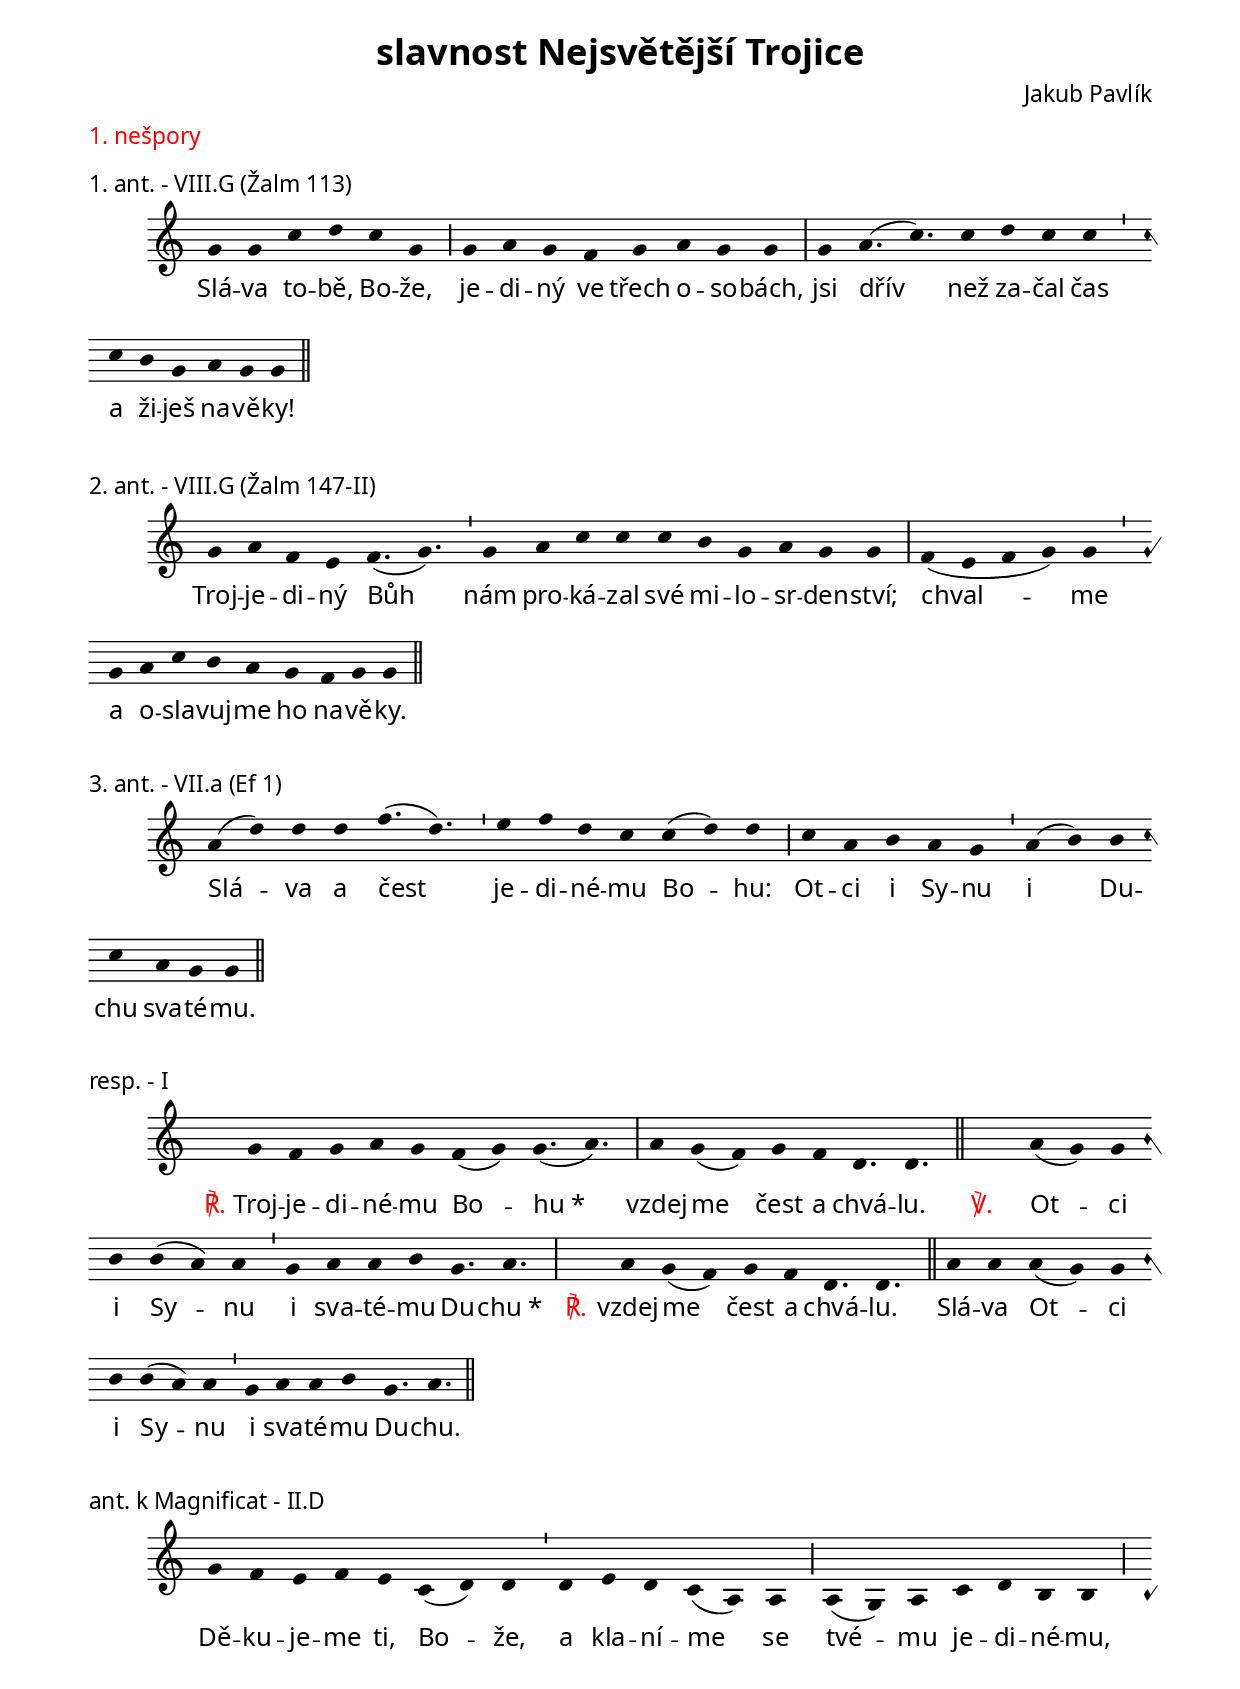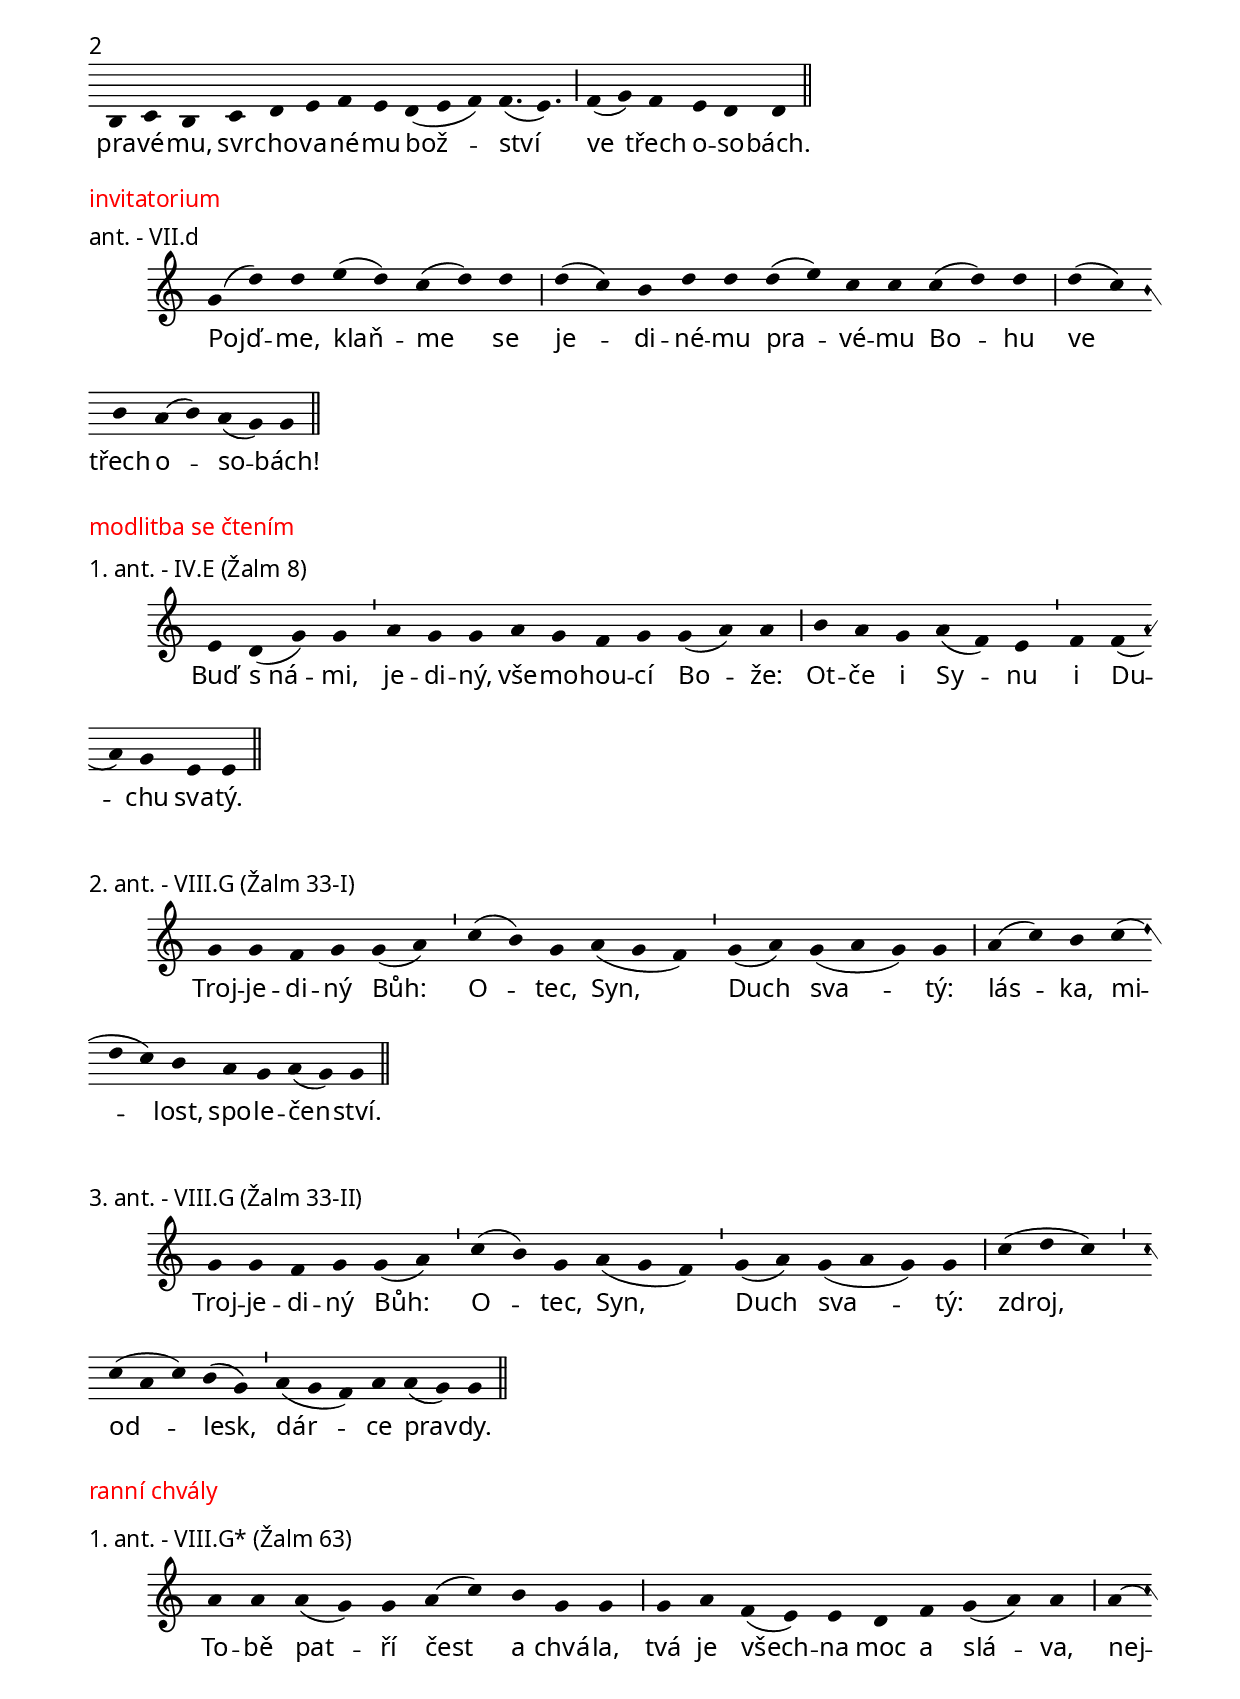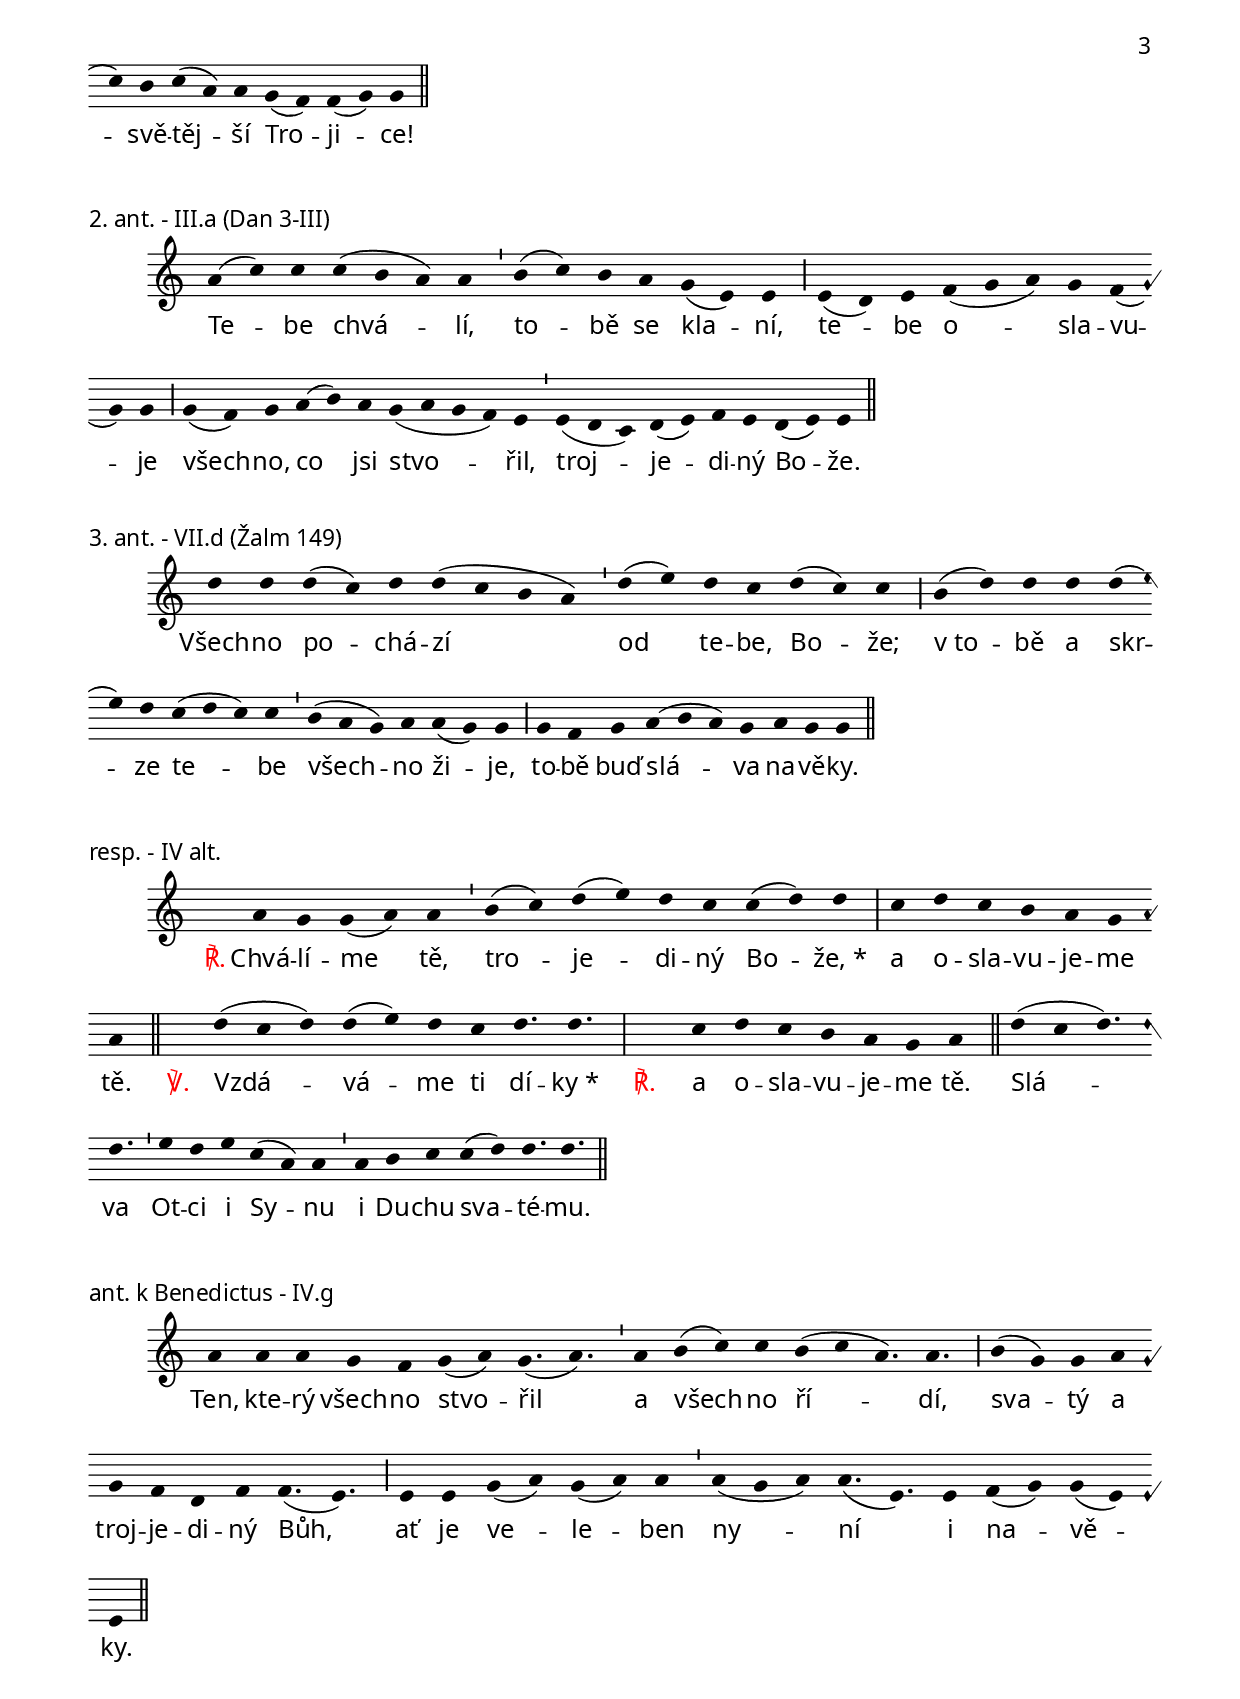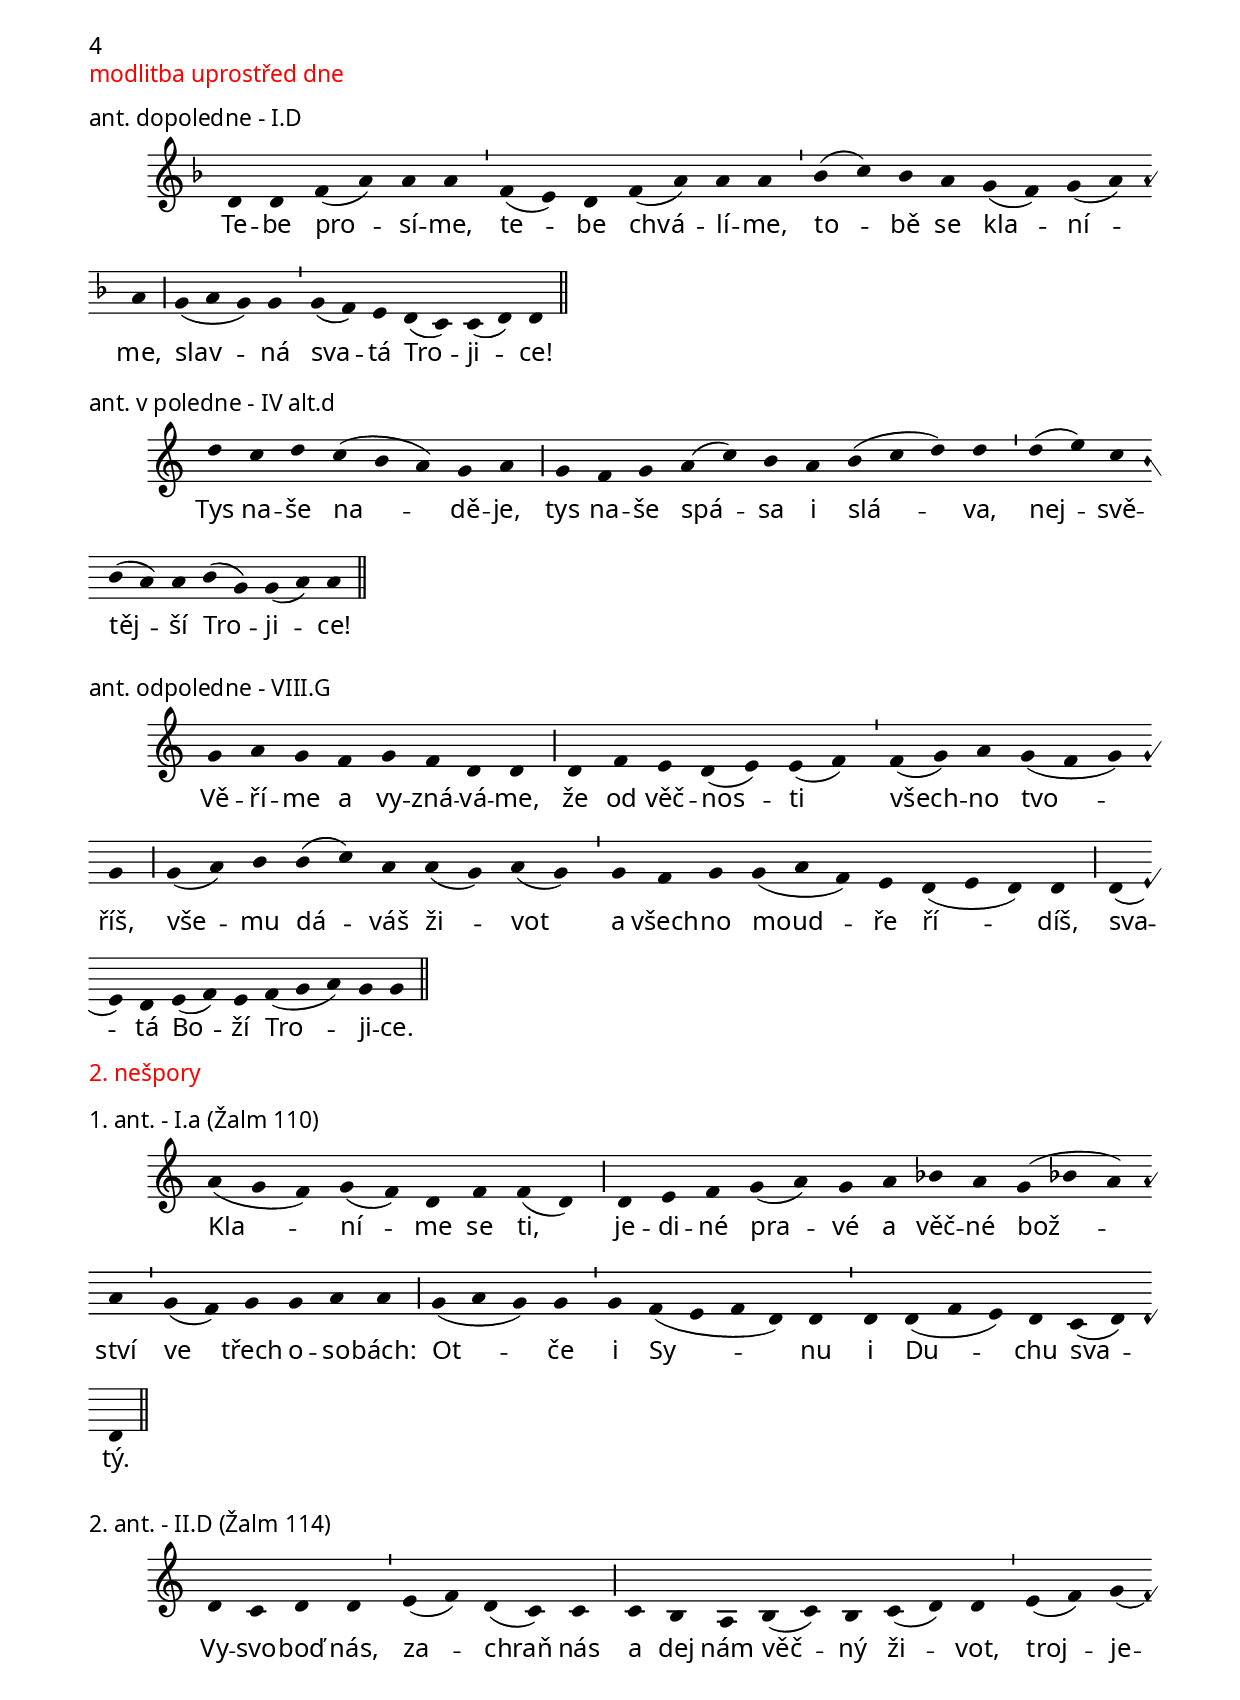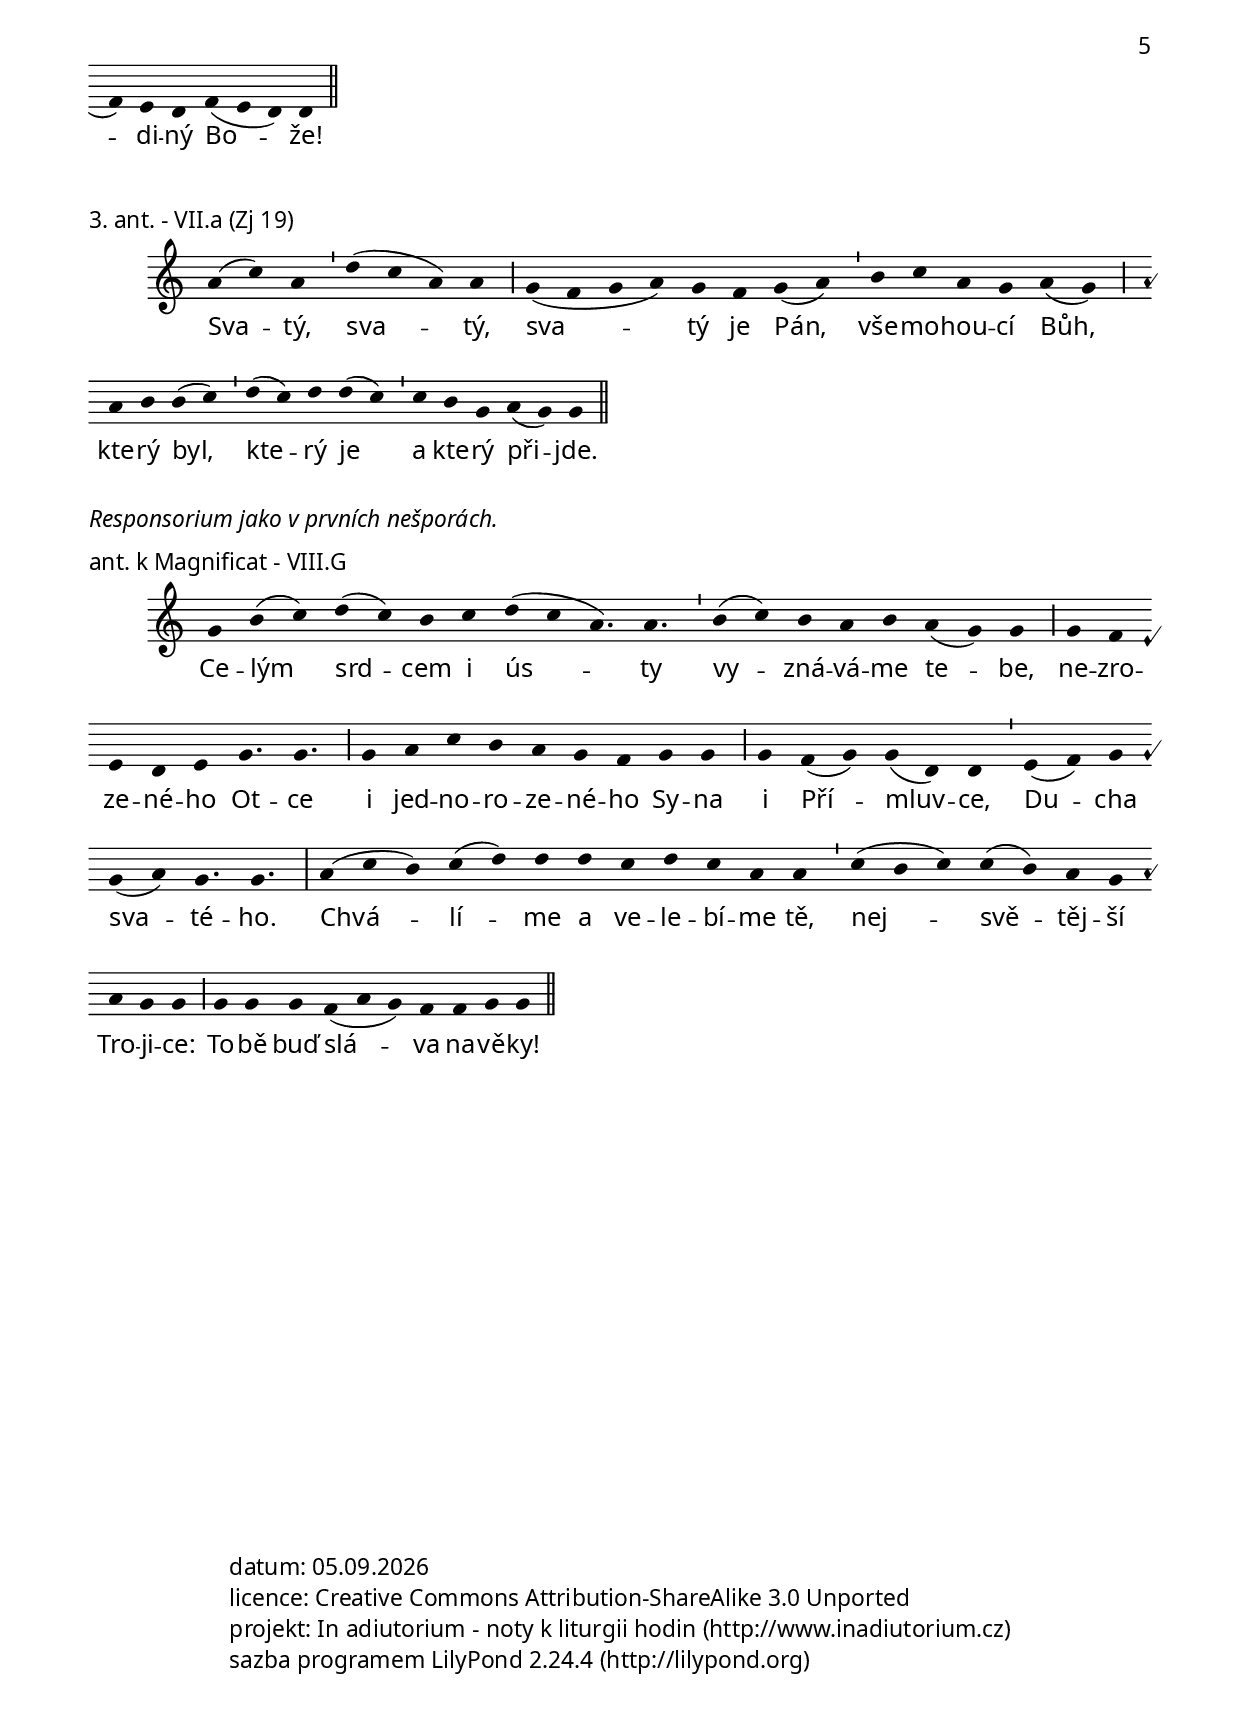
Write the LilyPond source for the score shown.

\version "2.14.2"

\header {
  title = "slavnost Nejsvětější Trojice"
  composer = "Jakub Pavlík"
}

\include "spolecne.ly"
\include "dilyresponsorii.ly"

\markup {\nadpisHodinka {"1. nešpory"}}

\score {
  \relative c'' {
    \choralniRezim
    g4 g c d c g \barMaior
    g a g f g a g g \barMax
    g a4.( c) c4 d c c \barMin
    c b g a g g \barFinalis
  }
  \addlyrics {
    Slá -- va to -- bě, Bo -- že,
    je -- di -- ný ve třech o -- so -- bách,
    jsi dřív než za -- čal čas
    a ži -- ješ na -- vě -- ky!
  }
  \header {
    quid = "1. ant."
    modus = "VIII"
    differentia = "G"
    psalmus = "Žalm 113"
    id = "1ne-a1"
    piece = \markup {\sestavTitulek}
  }
}

\score {
  \relative c'' {
    \choralniRezim
    g4 a f e f4.( g) \barMin
    g4 a c c c b g a g g \barMax
    f( e f g) g \barMin g a c b a g f g g \barFinalis
  }
  \addlyrics {
    Troj -- je -- di -- ný Bůh
    nám pro -- ká -- zal své mi -- lo -- sr -- den -- ství;
    chval -- me a o -- sla -- vuj -- me ho na -- vě -- ky.
  }
  \header {
    quid = "2. ant."
    modus = "VIII"
    differentia = "G"
    psalmus = "Žalm 147-II"
    placet = "_chvalme_ je v podstatě opakování motivu ze začátku a zní únavně;
    možná by byla vhodnější jiná, vzestupná melodie"
    id = "1ne-a2"
    piece = \markup {\sestavTitulek}
  }
}

\score {
  \relative c'' {
    \choralniRezim
    a4( d) d d f4.( d) \barMin e4 f d c c( d) d \barMaior
    c a b a g \barMin a( b) b c a g g \barFinalis
  }
  \addlyrics {
    Slá -- va a čest je -- di -- né -- mu Bo -- hu:
    Ot -- ci i Sy -- nu i Du -- chu sva -- té -- mu.
  }
  \header {
    quid = "3. ant."
    modus = "VII"
    differentia = "a"
    psalmus = "Ef 1"
    id = "1ne-a3"
    piece = \markup {\sestavTitulek}
  }
}

\score {
  \relative c' {
    \choralniRezim

    % R
    \neviditelna f
    g f g a g f( g) g4.( a) \barMax
    a4 g( f) g f d4. d \barFinalis
    % V
    \neviditelna a
    a'4( g) g b b( a) a \barMin g a a b g4. a \barMax
    % R
    \neviditelna a
    a4 g( f) g f d4. d \barFinalis
    % Slava - melodie i text temer totozny s versem
    a'4 a a( g) g b b( a) a \barMin g a a b g4. a \barFinalis
  }
  \addlyrics {
    \Response Troj -- je -- di -- né -- mu Bo -- hu_*
    vzdej -- me čest a chvá -- lu.
    \Verse Ot -- ci i Sy -- nu i sva -- té -- mu Du -- chu_*
    \Response vzdej -- me čest a chvá -- lu.
    % Pozmeneny text doxologie
    Slá -- va Ot -- ci i Sy -- nu i sva -- té -- mu Du -- chu.
  }
  \header {
    quid = "resp."
    modus = "I"
    id = "1ne-resp"
    placet = "R"
    piece = \markup {\sestavTitulekResp}
  }
}

\score {
  \relative c'' {
    \choralniRezim
    g4 f e f e c( d) d \barMin
    d e d c( a) a \barMaior
    a( g) a c d b b \barMaior
    b c b c d e f e d( e f) f4.( e) \barMaior
    f4( g) f e d d \barFinalis
  }
  \addlyrics {
    Dě -- ku -- je -- me ti, Bo -- že,
    a kla -- ní -- me se
    tvé -- mu je -- di -- né -- mu,
    pra -- vé -- mu, svr -- cho -- va -- né -- mu bož -- ství
    ve třech o -- so -- bách.
  }
  \header {
    quid = "ant. k Magnificat"
    modus = "II"
    differentia = "D"
    psalmus = ""
    id = "1ne-amag"
    placet = "~ je to fakt II? Závěr zní trochu cize."
    piece = \markup {\sestavTitulekBezZalmu}
  }
}

\markup {\nadpisHodinka {"invitatorium"}}

\score {
  \relative c'' {
    \choralniRezim
    g( d') d e( d) c( d) d \barMaior
    d( c) b d d d( e) c c c( d) d \barMaior
    d( c) b a( b) a( g) g \barFinalis
  }
  \addlyrics {
    Pojď -- me, klaň -- me se
    je -- di -- né -- mu pra -- vé -- mu Bo -- hu
    ve třech o -- so -- bách!
  }
  \header {
    quid = "ant."
    modus = "VII"
    differentia = "d"
    psalmus = ""
    id = "invit"
    placet = "jde, ale nic moc"
    piece = \markup {\sestavTitulekBezZalmu}
  }
}

\markup {\nadpisHodinka {"modlitba se čtením"}}

\score {
  \relative c' {
    \choralniRezim
    e4 d( g) g \barMin
    a g g a g f g g( a) a \barMaior
    b a g a( f) e \barMin
    f f( a) g e e \barFinalis
  }
  \addlyrics {
    Buď s_ná -- mi,
    je -- di -- ný, vše -- mo -- hou -- cí Bo -- že:
    Ot -- če i Sy -- nu
    i Du -- chu sva -- tý.
  }
  \header {
    quid = "1. ant."
    modus = "IV"
    differentia = "E"
    psalmus = "Žalm 8"
    id = "mc-a1"
    piece = \markup {\sestavTitulek}
  }
}

\score {
  \relative c'' {
    \choralniRezim
    g4 g f g g( a) \barMin
    c( b) g a( g f) \barMin g( a) g( a g) g \barMaior
    a( c) b c( d c) b a g a( g) g \barFinalis
  }
  \addlyrics {
    Troj -- je -- di -- ný Bůh:
    O -- tec, Syn, Duch sva -- tý:
    lás -- ka, mi -- lost, spo -- le -- čen -- ství.
  }
  \header {
    quid = "2. ant."
    modus = "VIII"
    differentia = "G"
    psalmus = "Žalm 33-I"
    id = "mc-a2"
    piece = \markup {\sestavTitulek}
  }
}

\score {
  \relative c'' {
    \choralniRezim
    g4 g f g g( a) \barMin
    c( b) g a( g f) \barMin g( a) g( a g) g \barMaior
    c( d c) \barMin c( a c) b( g) \barMin a( g f) a a( g) g \barFinalis
  }
  \addlyrics {
    Troj -- je -- di -- ný Bůh:
    O -- tec, Syn, Duch sva -- tý:
    zdroj, od -- lesk, dár -- ce prav -- dy.
  }
  \header {
    quid = "3. ant."
    modus = "VIII"
    differentia = "G"
    psalmus = "Žalm 33-II"
    id = "mc-a3"
    piece = \markup {\sestavTitulek}
  }
}


\markup {\nadpisHodinka {"ranní chvály"}}

\score {
  \relative c'' {
    \choralniRezim
    a4 a a( g) g a( c) b g g \barMaior
    g a f( e) e d f g( a) a \barMaior
    a( c) b c( a) a g( f) f( g) g \barFinalis
  }
  \addlyrics {
    To -- bě pat -- ří čest a chvá -- la,
    tvá je všech -- na moc a slá -- va,
    nej -- svě -- těj -- ší Tro -- ji -- ce!
  }
  \header {
    quid = "1. ant."
    modus = "VIII"
    differentia = "G*"
    psalmus = "Žalm 63"
    id = "rch-a1"
    piece = \markup {\sestavTitulek}
  }
}

\score {
  \relative c'' {
    \choralniRezim
    a4( c) c c( b a) a \barMin
    b( c) b a g( e) e \barMaior
    e( d) e f( g a) g f( g) g \barMaior
    g( f) g a( b) a g( a g f) e \barMin
    e( d c) d( e) f e d( e) e \barFinalis
  }
  \addlyrics {
    Te -- be chvá -- lí,
    to -- bě se kla -- ní,
    te -- be o -- sla -- vu -- je

    všech -- no, co jsi stvo -- řil,
    troj -- je -- di -- ný Bo -- že.
  }
  \header {
    quid = "2. ant."
    modus = "III"
    differentia = "a"
    psalmus = "Dan 3-III"
    placet = "_stvořil_: sekundový krok mezi stvo- a -řil je nelibý.
    Buďto gagfe e, nebo i na -řil kratší melisma"
    id = "rch-a2"
    piece = \markup {\sestavTitulek}
  }
}

\score {
  \relative c'' {
    \choralniRezim
    d4 d d( c) d d( c b a) \barMin d( e) d c d( c) c \barMaior
    b( d) d d d( e) d c( d c) c \barMin b( a g) a a( g) g \barMaior
    g f g a( b a) g a g g \barFinalis
  }
  \addlyrics {
    Všech -- no po -- chá -- zí od te -- be, Bo -- že;
    v_to -- bě a skr -- ze te -- be všech -- no ži -- je,
    to -- bě buď slá -- va na -- vě -- ky.
  }
  \header {
    quid = "3. ant."
    modus = "VII"
    differentia = "d"
    psalmus = "Žalm 149"
    id = "rch-a3"
    piece = \markup {\sestavTitulek}
  }
}

\score {
  \relative c'' {
    \choralniRezim

    % R
    \neviditelna a
    a g g( a) a \barMin b( c) d( e) d c c( d) d \barMax
    c4 d c b a g a \barFinalis
    % V
    \neviditelna d
    d4( c d) d( e) d c d4. d \barMax
    % R
    \neviditelna d
    c4 d c b a g a \barFinalis
    % Slava
    d4( c d4.) d \barMin e4 d e c( a) a \barMin a b c c( d) d4. d \barFinalis
  }
  \addlyrics {
    \Response Chvá -- lí -- me tě, tro -- je -- di -- ný Bo -- že,_*
    a o -- sla -- vu -- je -- me tě.
    \Verse Vzdá -- vá -- me ti dí -- ky_*
    \Response a o -- sla -- vu -- je -- me tě.
    \textRespDoxologie
  }
  \header {
    quid = "resp."
    modus = "IV alt."
    id = "rch-resp"
    placet = "~"
    piece = \markup {\sestavTitulekResp}
  }
}

\score {
  \relative c'' {
    \choralniRezim
    a4 a a g f g( a) g4.( a) \barMin
    a4 b( c) c b( c a4.) a \barMaior
    b4( g) g a g f d f f4.( e) \barMaior
    e4 e g( a) g( a) a \barMin a( g a) a4.( e) e4 f( g) g( e) e \barFinalis
  }
  \addlyrics {
    Ten, kte -- rý všech -- no stvo -- řil
    a všech -- no ří -- dí,
    sva -- tý a troj -- je -- di -- ný Bůh,
    ať je ve -- le -- ben ny -- ní i na -- vě -- ky.
  }
  \header {
    quid = "ant. k Benedictus"
    modus = "IV"
    differentia = "g"
    psalmus = ""
    id = "rch-aben"
    placet = "_stvořil_ ga a"
    piece = \markup {\sestavTitulekBezZalmu}
  }
}

\pageBreak % ZLOM

\markup {\nadpisHodinka {"modlitba uprostřed dne"}}

\score {
  \relative c' {
    \choralniRezim
    \key f \major
    d4 d f( a) a a \barMin
    f( e) d f( a) a a \barMin
    bes( c) bes a g( f) g( a) a \barMaior
    g( a g) g \barMin g( f) e d( c) c( d) d \barFinalis
  }
  \addlyrics {
    Te -- be pro -- sí -- me,
    te -- be chvá -- lí -- me,
    to -- bě se kla -- ní -- me,
    slav -- ná sva -- tá Tro -- ji -- ce!
  }
  \header {
    quid = "ant. dopoledne"
    modus = "I"
    differentia = "D"
    psalmus = ""
    id = "tercie"
    placet = "začátek je takový dryjáčnický"
    piece = \markup {\sestavTitulekBezZalmu}
  }
}

\score {
  \relative c'' {
    \choralniRezim
    d4 c d c( b a) g a \barMaior
    g f g a( c) b a b( c d) d \barMin
    d( e) c b( a) a b( g) g( a) a \barFinalis
  }
  \addlyrics {
    Tys na -- še na -- dě -- je,
    tys na -- še spá -- sa i slá -- va,
    nej -- svě -- těj -- ší Tro -- ji -- ce!
  }
  \header {
    quid = "ant. v poledne"
    modus = "IV alt"
    differentia = "d"
    psalmus = ""
    id = "sexta"
    placet = "r - zakončení na aktuální finále zní nepřesvědčivě; není třeba VII?"
    piece = \markup {\sestavTitulekBezZalmu}
  }
}

\score {
  \relative c'' {
    \choralniRezim
    g4 a g f g f d d \barMaior
    d f e d( e) e( f) \barMin f( g) a g( f g) g \barMaior
    g( a) b b( c) a a( g) a( g) \barMin
    g f g g( a f) e d( e d) d \barMaior
    d( e) d e( f) e f( g a) g g \barFinalis
  }
  \addlyrics {
    Vě -- ří -- me a vy -- zná -- vá -- me,
    že od věč -- nos -- ti všech -- no tvo -- říš,
    vše -- mu dá -- váš ži -- vot
    a všech -- no moud -- ře ří -- díš,
    sva -- tá Bo -- ží Tro -- ji -- ce.
  }
  \header {
    quid = "ant. odpoledne"
    modus = "VIII"
    differentia = "G"
    psalmus = ""
    id = "nona"
    placet = "R - tahle je jakoby spíš I než VIII"
    piece = \markup {\sestavTitulekBezZalmu}
  }
}

\markup {\nadpisHodinka {"2. nešpory"}}

\score {
  \relative c'' {
    \choralniRezim
    a4( g f) g( f) d f f( d) \barMaior
    d e f g( a) g a bes a g( bes a) a \barMin
    g( f) g g a a \barMaior
    g( a g) g \barMin g f( e f d) d \barMin d d( f e) d c( d) d \barFinalis
  }
  \addlyrics {
    Kla -- ní -- me se ti,
    je -- di -- né pra -- vé a věč -- né bož -- ství
    ve třech o -- so -- bách:
    Ot -- če i Sy -- nu i Du -- chu sva -- tý.
  }
  \header {
    quid = "1. ant."
    modus = "I"
    differentia = "a"
    psalmus = "Žalm 110"
    id = "2ne-a1"
    piece = \markup {\sestavTitulek}
  }
}

\score {
  \relative c' {
    \choralniRezim
    d4 c d d \barMin e( f) d( c) c \barMaior
    c b a b( c) b c( d) d \barMin
    e( f) g( f) e d f( e d) d \barFinalis
  }
  \addlyrics {
    Vy -- svo -- boď nás, za -- chraň nás
    a dej nám věč -- ný ži -- vot,
    troj -- je -- di -- ný Bo -- že!
  }
  \header {
    quid = "2. ant."
    modus = "II"
    differentia = "D"
    psalmus = "Žalm 114"
    placet = "_a dej nám věčný život_ je nezpěvné"
    id = "2ne-a2"
    piece = \markup {\sestavTitulek}
  }
}

\score {
  \relative c'' {
    \choralniRezim
    a4( c) a \barMin d( c a) a \barMaior
    g( f g a) g f g( a) \barMin b c a g a( g) \barMaior
    a b b( c) \barMin d( c) d d( c) \barMin
    c b g a( g) g \barFinalis
  }
  \addlyrics {
    Sva -- tý, sva -- tý,
    sva -- tý je Pán, vše -- mo -- hou -- cí Bůh,
    kte -- rý byl, kte -- rý je
    a kte -- rý při -- jde.
  }
  \header {
    quid = "3. ant."
    modus = "VII"
    differentia = "a"
    psalmus = "Zj 19"
    id = "2ne-a3"
    piece = \markup {\sestavTitulek}
  }
}

\markup\italic{Responsorium jako v prvních nešporách.}

\score {
  \relative c'' {
    \choralniRezim
    g4 b( c) d( c) b c d( c a4.) a \barMin
    b4( c) b a b a( g) g \barMaior
    g f e d e g4. g \barMaior
    g4 a c b a g f g g \barMaior
    g f( g) g( d) d \barMin e( f) g g( a) g4. g \barMax

    a4( c b) c( d) d d c d c a a \barMin
    c( b c) c( b) a g a g g \barMaior
    g g g f( a g) f f g g \barFinalis
  }
  \addlyrics {
    Ce -- lým srd -- cem i ús -- ty
    vy -- zná -- vá -- me te -- be,
    ne -- zro -- ze -- né -- ho Ot -- ce
    i jed -- no -- ro -- ze -- né -- ho Sy -- na
    i Pří -- mluv -- ce, Du -- cha sva -- té -- ho.

    Chvá -- lí -- me a ve -- le -- bí -- me tě,
    nej -- svě -- těj -- ší Tro -- ji -- ce:
    To -- bě buď slá -- va na -- vě -- ky!
  }
  \header {
    quid = "ant. k Magnificat"
    modus = "VIII"
    differentia = "G"
    psalmus = ""
    placet = "a co _Tobě buď_ g f e ?"
    id = "2ne-amag"
    piece = \markup {\sestavTitulekBezZalmu}
  }
}